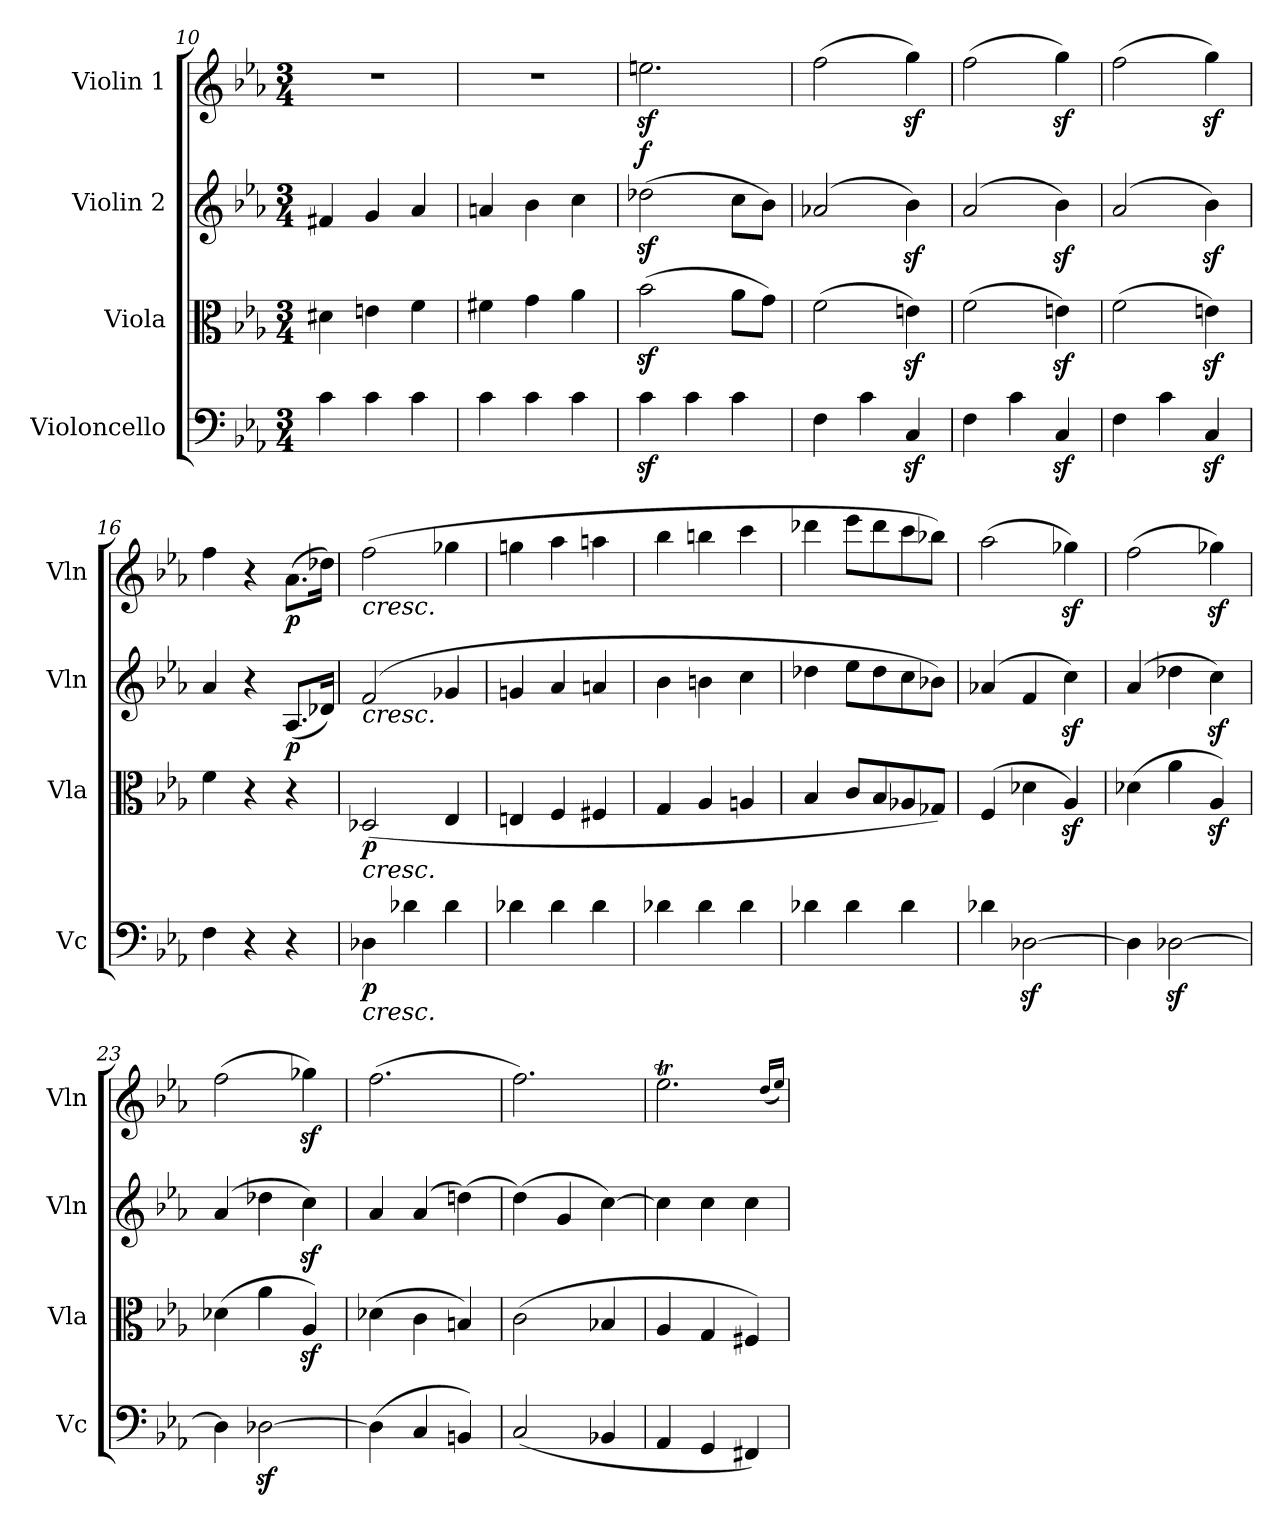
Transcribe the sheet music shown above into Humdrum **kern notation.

**kern	**dynam	**kern	**dynam	**kern	**dynam	**kern	**dynam
*part4	*part4	*part3	*part3	*part2	*part2	*part1	*part1
*staff4	*staff4	*staff3	*staff3	*staff2	*staff2	*staff1	*staff1
*I"Violoncello	*	*I"Viola	*	*I"Violin 2	*	*I"Violin 1	*
*I'Vc	*	*I'Vla	*	*I'Vln	*	*I'Vln	*
*clefF4	*	*clefC3	*	*clefG2	*	*clefG2	*
*k[b-e-a-]	*	*k[b-e-a-]	*	*k[b-e-a-]	*	*k[b-e-a-]	*
*M3/4	*	*M3/4	*	*M3/4	*	*M3/4	*
=10	=10	=10	=10	=10	=10	=10	=10
4c\	.	4d#X\	.	4f#X/	.	2.r	.
4c\	.	4en\	.	4g/	.	.	.
4c\	.	4f\	.	4a-/	.	.	.
!!LO:LB:g=z
=11	=11	=11	=11	=11	=11	=11	=11
4c\	.	4f#X\	.	4an/	.	2.r	.
4c\	.	4g\	.	4b-\	.	.	.
4c\	.	4a-\	.	4cc\	.	.	.
!!LO:LB:g=z
=12	=12	=12	=12	=12	=12	=12	=12
!	!	!	!	!	!	!	!LO:DY:b
4cz<\	.	(2b-z<\	.	(2dd-Xz<\	.	2.eenz<\	f
4c\	.	.	.	.	.	.	.
4c\	.	8a-\L	.	8cc\L	.	.	.
.	.	8g\J)	.	8b-\J)	.	.	.
=13	=13	=13	=13	=13	=13	=13	=13
4F\	.	(2f\	.	(2a-X/	.	(2ff\	.
4c\	.	.	.	.	.	.	.
4Cz</	.	4enz<\)	.	4b-z<\)	.	4ggz<\)	.
=14	=14	=14	=14	=14	=14	=14	=14
4F\	.	(2f\	.	(2a-/	.	(2ff\	.
4c\	.	.	.	.	.	.	.
4Cz</	.	4enz<\)	.	4b-z<\)	.	4ggz<\)	.
=15	=15	=15	=15	=15	=15	=15	=15
4F\	.	(2f\	.	(2a-/	.	(2ff\	.
4c\	.	.	.	.	.	.	.
4Cz</	.	4enz<\)	.	4b-z<\)	.	4ggz<\)	.
=16	=16	=16	=16	=16	=16	=16	=16
4F\	.	4f\	.	4a-/	.	4ff\	.
4r	.	4r	.	4r	.	4r	.
!	!	!	!	!	!LO:DY:b	!	!LO:DY:b
4r	.	4r	.	(8.A-/L	p	(8.a-\L	p
.	.	.	.	16d-X/Jk)	.	16dd-X\Jk)	.
=17	=17	=17	=17	=17	=17	=17	=17
!	!	!	!	!	!	!LO:TX:b:i:t=cresc.	!
!	!	!	!	!LO:TX:b:i:t=cresc.	!	!	!
!	!	!LO:TX:b:i:t=cresc.	!	!	!	!	!
!LO:TX:b:i:t=cresc.	!	!	!	!	!	!	!
!	!LO:DY:b	!	!LO:DY:b	!	!	!	!
4D-X\	p	(2D-X/	p	(2f/	.	(2ff\	.
4d-X\	.	.	.	.	.	.	.
4d-\	.	4E-/	.	4g-X/	.	4gg-X\	.
=18	=18	=18	=18	=18	=18	=18	=18
4d-X\	.	4En/	.	4gn/	.	4ggn\	.
4d-\	.	4F/	.	4a-/	.	4aa-\	.
4d-\	.	4F#X/	.	4an/	.	4aan\	.
=19	=19	=19	=19	=19	=19	=19	=19
4d-X\	.	4G/	.	4b-\	.	4bb-\	.
4d-\	.	4A-/	.	4bn\	.	4bbn\	.
4d-\	.	4An/	.	4cc\	.	4ccc\	.
=20	=20	=20	=20	=20	=20	=20	=20
4d-X\	.	4B-/	.	4dd-X\	.	4ddd-X\	.
4d-\	.	8c/L	.	8ee-\L	.	8eee-\L	.
.	.	8B-/	.	8dd-\	.	8ddd-\	.
4d-\	.	8A-X/	.	8cc\	.	8ccc\	.
.	.	8G-X/J)	.	8b-X\J)	.	8bb-X\J)	.
=21	=21	=21	=21	=21	=21	=21	=21
4d-X\	.	(4F/	.	(4a-X/	.	(2aa-\	.
[2D-Xz<\	.	4d-X\	.	4f/	.	.	.
.	.	4A-z</)	.	4ccz<\)	.	4gg-Xz<\)	.
=22	=22	=22	=22	=22	=22	=22	=22
4D-\]	.	(4d-X\	.	(4a-/	.	(2ff\	.
[2D-Xz<\	.	4a-\	.	4dd-X\	.	.	.
.	.	4A-z</)	.	4ccz<\)	.	4gg-Xz<\)	.
=23	=23	=23	=23	=23	=23	=23	=23
4D-\]	.	(4d-X\	.	(4a-/	.	(2ff\	.
[2D-Xz<\	.	4a-\	.	4dd-X\	.	.	.
.	.	4A-z</)	.	4ccz<\)	.	4gg-Xz<\)	.
!!LO:LB:g=z
=24	=24	=24	=24	=24	=24	=24	=24
(4D-\]	.	(4d-X\	.	4a-/	.	(2.ff\	.
4C/	.	4c\	.	(4a-/	.	.	.
4BBn/)	.	4Bn/)	.	(4ddn\)	.	.	.
!!LO:LB:g=z
=25	=25	=25	=25	=25	=25	=25	=25
(2C/	.	(2c\	.	(4dd\)	.	2.ff\)	.
.	.	.	.	4g/	.	.	.
4BB-X/	.	4B-X/	.	[4cc\)	.	.	.
=26	=26	=26	=26	=26	=26	=26	=26
4AA-/	.	4A-/	.	4cc\]	.	2.ee-T\	.
4GG/	.	4G/	.	4cc\	.	.	.
4FF#X/)	.	4F#X/)	.	4cc\	.	.	.
.	.	.	.	.	.	(16qdd/LL	.
.	.	.	.	.	.	16qee-/JJ)	.
=	=	=	=	=	=	=	=
*-	*-	*-	*-	*-	*-	*-	*-
